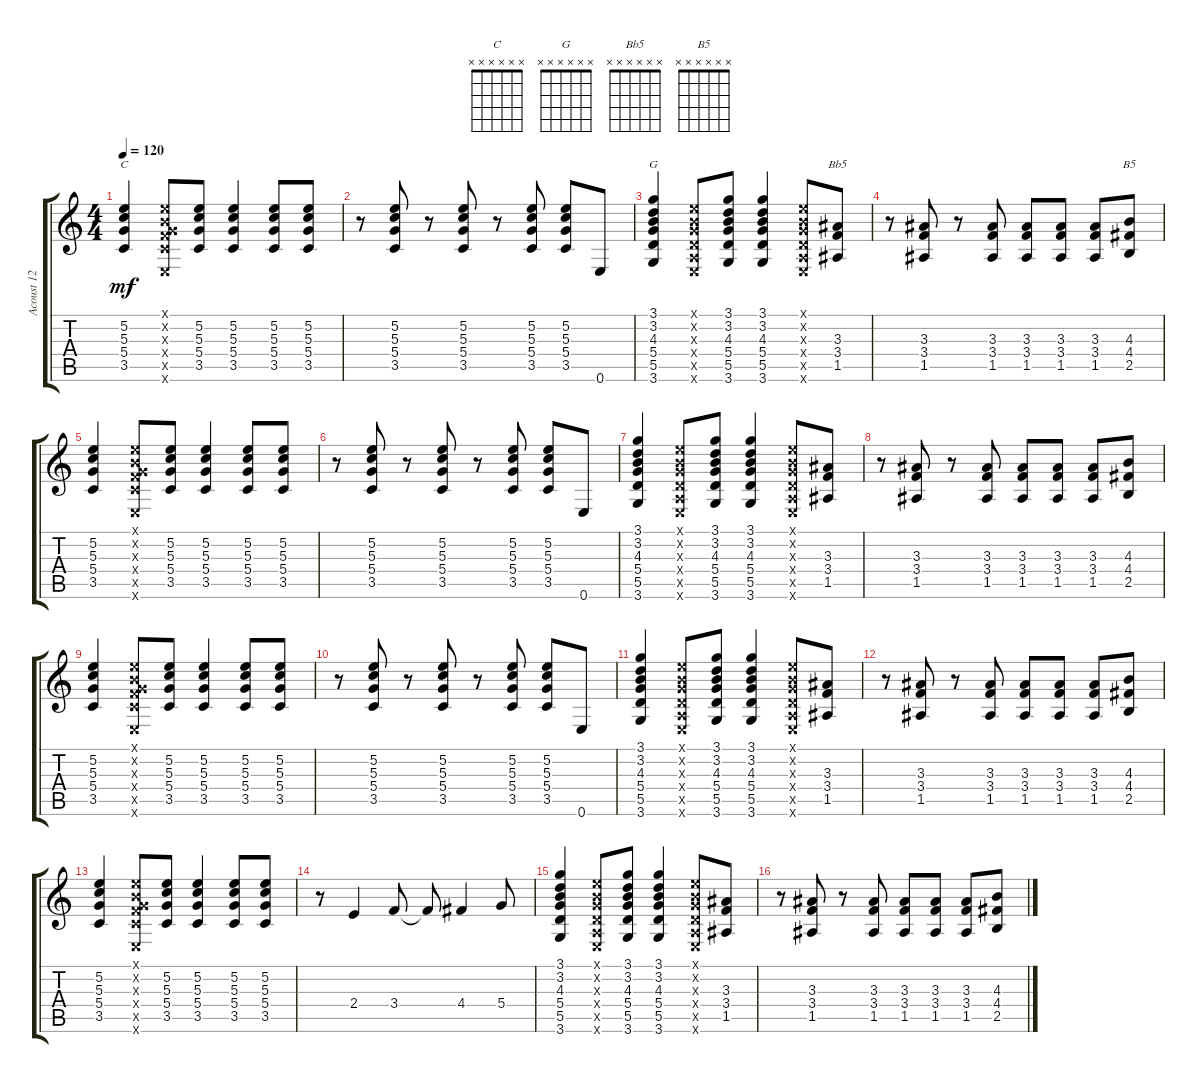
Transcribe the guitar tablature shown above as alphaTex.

\track ("Acoust 12 string" "Acoust 12 ") {instrument acousticguitarsteel}
\staff {score tabs}
\tuning (E4 B3 G3 D3 A2 E2) {hide}
\chord ("C" x x x x x x) {firstfret 0}
\chord ("G" x x x x x x) {firstfret 0}
\chord ("Bb5" x x x x x x) {firstfret 0}
\chord ("B5" x x x x x x) {firstfret 0}
\ts (4 4)
\tempo 120
\clef g2
\ks c
(5.2 5.3 5.4 3.5).4{ch "C" dy mf} (0.1{x} 0.2{x} 0.3{x} 3.4{x} 3.5{x} 0.6{x}).8 (5.2 5.3 5.4 3.5).8 (5.2 5.3 5.4 3.5).4 (5.2 5.3 5.4 3.5).8 (5.2 5.3 5.4 3.5).8 |
r.8 (5.2 5.3 5.4 3.5).8 r.8 (5.2 5.3 5.4 3.5).8 r.8 (5.2 5.3 5.4 3.5).8 (5.2 5.3 5.4 3.5).8 0.6.8 |
(3.1 3.2 4.3 5.4 5.5 3.6).4{ch "G"} (0.1{x} 0.2{x} 0.3{x} 0.4{x} 0.5{x} 0.6{x}).8 (3.1 3.2 4.3 5.4 5.5 3.6).8 (3.1 3.2 4.3 5.4 5.5 3.6).4 (0.1{x} 0.2{x} 0.3{x} 0.4{x} 0.5{x} 0.6{x}).8 (3.3 3.4 1.5).8{ch "Bb5"} |
r.8 (3.3 3.4 1.5).8 r.8 (3.3 3.4 1.5).8 (3.3 3.4 1.5).8 (3.3 3.4 1.5).8 (3.3 3.4 1.5).8 (4.3 4.4 2.5).8{ch "B5"} |
(5.2 5.3 5.4 3.5).4 (0.1{x} 0.2{x} 0.3{x} 3.4{x} 3.5{x} 0.6{x}).8 (5.2 5.3 5.4 3.5).8 (5.2 5.3 5.4 3.5).4 (5.2 5.3 5.4 3.5).8 (5.2 5.3 5.4 3.5).8 |
r.8 (5.2 5.3 5.4 3.5).8 r.8 (5.2 5.3 5.4 3.5).8 r.8 (5.2 5.3 5.4 3.5).8 (5.2 5.3 5.4 3.5).8 0.6.8 |
(3.1 3.2 4.3 5.4 5.5 3.6).4 (0.1{x} 0.2{x} 0.3{x} 0.4{x} 0.5{x} 0.6{x}).8 (3.1 3.2 4.3 5.4 5.5 3.6).8 (3.1 3.2 4.3 5.4 5.5 3.6).4 (0.1{x} 0.2{x} 0.3{x} 0.4{x} 0.5{x} 0.6{x}).8 (3.3 3.4 1.5).8 |
r.8 (3.3 3.4 1.5).8 r.8 (3.3 3.4 1.5).8 (3.3 3.4 1.5).8 (3.3 3.4 1.5).8 (3.3 3.4 1.5).8 (4.3 4.4 2.5).8 |
(5.2 5.3 5.4 3.5).4 (0.1{x} 0.2{x} 0.3{x} 3.4{x} 3.5{x} 0.6{x}).8 (5.2 5.3 5.4 3.5).8 (5.2 5.3 5.4 3.5).4 (5.2 5.3 5.4 3.5).8 (5.2 5.3 5.4 3.5).8 |
r.8 (5.2 5.3 5.4 3.5).8 r.8 (5.2 5.3 5.4 3.5).8 r.8 (5.2 5.3 5.4 3.5).8 (5.2 5.3 5.4 3.5).8 0.6.8 |
(3.1 3.2 4.3 5.4 5.5 3.6).4 (0.1{x} 0.2{x} 0.3{x} 0.4{x} 0.5{x} 0.6{x}).8 (3.1 3.2 4.3 5.4 5.5 3.6).8 (3.1 3.2 4.3 5.4 5.5 3.6).4 (0.1{x} 0.2{x} 0.3{x} 0.4{x} 0.5{x} 0.6{x}).8 (3.3 3.4 1.5).8 |
r.8 (3.3 3.4 1.5).8 r.8 (3.3 3.4 1.5).8 (3.3 3.4 1.5).8 (3.3 3.4 1.5).8 (3.3 3.4 1.5).8 (4.3 4.4 2.5).8 |
(5.2 5.3 5.4 3.5).4 (0.1{x} 0.2{x} 0.3{x} 3.4{x} 3.5{x} 0.6{x}).8 (5.2 5.3 5.4 3.5).8 (5.2 5.3 5.4 3.5).4 (5.2 5.3 5.4 3.5).8 (5.2 5.3 5.4 3.5).8 |
r.8 2.4.4 3.4.8 3.4{t}.8 4.4.4 5.4.8 |
(3.1 3.2 4.3 5.4 5.5 3.6).4 (0.1{x} 0.2{x} 0.3{x} 0.4{x} 0.5{x} 0.6{x}).8 (3.1 3.2 4.3 5.4 5.5 3.6).8 (3.1 3.2 4.3 5.4 5.5 3.6).4 (0.1{x} 0.2{x} 0.3{x} 0.4{x} 0.5{x} 0.6{x}).8 (3.3 3.4 1.5).8 |
r.8 (3.3 3.4 1.5).8 r.8 (3.3 3.4 1.5).8 (3.3 3.4 1.5).8 (3.3 3.4 1.5).8 (3.3 3.4 1.5).8 (4.3 4.4 2.5).8
